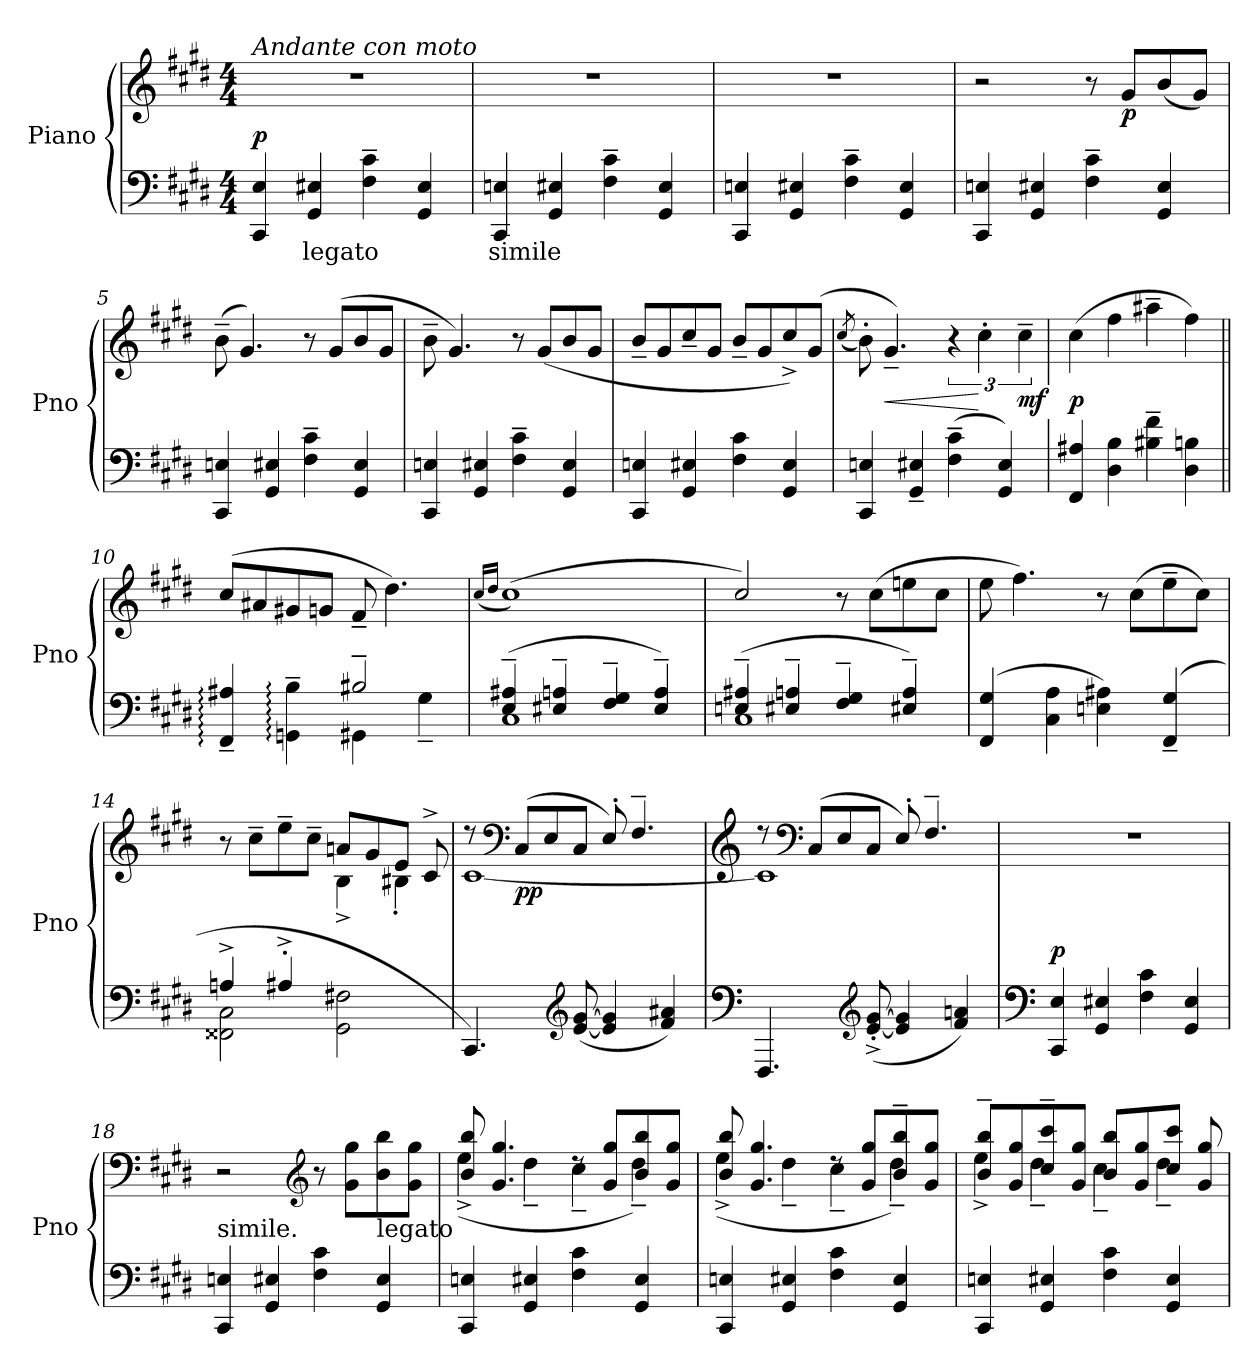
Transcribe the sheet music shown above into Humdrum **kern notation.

**kern	**text	**dynam	**kern	**dynam
*part2	*part2	*part2	*part1	*part1
*staff2	*staff2	*staff2	*staff1	*staff1
*I"Piano	*	*	*I"Piano	*
*I'Pno	*	*	*I'Pno	*
*clefF4	*	*	*clefG2	*
*k[f#c#g#d#]	*	*	*k[f#c#g#d#]	*
*M4/4	*	*	*M4/4	*
=1	=1	=1	=1	=1
!	!	!	!LO:TX:a:i:t=Andante con moto	!
!	!	!LO:DY:b	!	!
4CC#/ 4E/	.	p	1r	.
!	!LO:LY:b	!	!	!
4GG#/ 4E#X/	legato	.	.	.
4F#\~ 4c#\~	.	.	.	.
4GG#/ 4E#/	.	.	.	.
=2	=2	=2	=2	=2
!	!LO:LY:b	!	!	!
4CC#/ 4En/	simile	.	1r	.
4GG#/ 4E#X/	.	.	.	.
4F#\~ 4c#\~	.	.	.	.
4GG#/ 4E#/	.	.	.	.
=3	=3	=3	=3	=3
4CC#/ 4En/	.	.	1r	.
4GG#/ 4E#X/	.	.	.	.
4F#\~ 4c#\~	.	.	.	.
4GG#/ 4E#/	.	.	.	.
=4	=4	=4	=4	=4
4CC#/ 4En/	.	.	2r	.
4GG#/ 4E#X/	.	.	.	.
4F#\~ 4c#\~	.	.	8r	.
!	!	!	!	!LO:DY:b
.	.	.	8g#/L	p
4GG#/ 4E#/	.	.	(<8b/	.
.	.	.	8g#/J)	.
!!LO:LB:g=z
=5	=5	=5	=5	=5
4CC#/ 4En/	.	.	(>8b~\	.
.	.	.	4.g#/)	.
4GG#/ 4E#X/	.	.	.	.
4F#\~ 4c#\~	.	.	8r	.
.	.	.	(>8g#/L	.
4GG#/ 4E#/	.	.	8b/	.
.	.	.	8g#/J	.
=6	=6	=6	=6	=6
4CC#/ 4En/	.	.	8b~\	.
.	.	.	4.g#/)	.
4GG#/ 4E#X/	.	.	.	.
4F#\~ 4c#\~	.	.	8r	.
.	.	.	(<8g#/L	.
4GG#/ 4E#/	.	.	8b/	.
.	.	.	8g#/J	.
=7	=7	=7	=7	=7
4CC#/ 4En/	.	.	8b~/L	.
.	.	.	8g#/	.
4GG#/ 4E#X/	.	.	8cc#~/	.
.	.	.	8g#/J	.
4F#\ 4c#\	.	.	8b~/L	.
.	.	.	8g#/	.
4GG#/ 4E#/	.	.	8cc#^/)	.
.	.	.	(>8g#/J	.
=8	=8	=8	=8	=8
.	.	.	(<8qcc#/	.
4CC#/ 4En/	.	.	8b'\)	.
!	!	!	!	!LO:HP:b
.	.	.	4.g#~/)	<
4GG#/~ 4E#X/~	.	.	.	.
(>4F#\~ 4c#\~	.	.	6r	.
.	.	.	6cc#'\	[
4GG#/ 4E#/)	.	.	.	.
!	!	!	!	!LO:DY:b
.	.	.	6cc#~\	mf
!!LO:LB:g=z
=9	=9	=9	=9	=9
!	!	!	!	!LO:DY:b
4FF#/ 4A#X/	.	.	(>4cc#\	p
4D#\ 4B\	.	.	4ff#\	.
4B#X\~ 4f#\~	.	.	4aa#X~\	.
4D#\ 4Bn\	.	.	4ff#\)	.
=10||	=10||	=10||	=10||	=10||
*^	*	*	*	*
4FF#/:~ 4A#X/:~	4ryy	.	.	(>8cc#/L	.
.	.	.	.	8a#X/	.
4ryy	4GGn\:~ 4B\:~	.	.	8g#X/	.
.	.	.	.	8gn/J	.
2B#X:~/	4GG#X\	.	.	8f#~/	.
.	.	.	.	4.dd#\)	.
.	4G#~\	.	.	.	.
=11	=11	=11	=11	=11	=11
.	.	.	.	(<16qcc#/LL	.
.	.	.	.	16qdd#/JJ	.
(>4E/~ 4A#X/~	1C#	.	.	(>1cc#)	.
4E#X/~ 4An/~	.	.	.	.	.
4F#/~ 4G#/~	.	.	.	.	.
4E#/~ 4A/~)	.	.	.	.	.
!!LO:PB:g=z
=12	=12	=12	=12	=12	=12
(>4En/~ 4A#X/~	1C#	.	.	2cc#/)	.
4E#X/~ 4An/~	.	.	.	.	.
4F#/~ 4G#/~	.	.	.	8r	.
.	.	.	.	(>8cc#\L	.
4E#X/~ 4A/~)	.	.	.	8een\	.
.	.	.	.	8cc#\J	.
*v	*v	*	*	*	*
=13	=13	=13	=13	=13
(>4FF#/ 4G#/	.	.	8ee\	.
.	.	.	4.ff#\)	.
4C#\ 4A\	.	.	.	.
4En\ 4A#X\)	.	.	8r	.
.	.	.	(>8cc#\L	.
(>4FF#/~ 4G#/~	.	.	8ee~\	.
.	.	.	8cc#\J)	.
=14	=14	=14	=14	=14
*^	*	*	*^	*
4An^/	2FF##X\ 2C#\	.	.	8r	8ryy	.
.	.	.	.	4.ryy	8cc#~\L	.
4A#X'^/	.	.	.	.	8ee~\	.
.	.	.	.	.	8cc#~\J	.
2GG#\ 2F#X\	2ryy	.	.	8an/L	4B^\	.
.	.	.	.	8g#/	.	.
.	.	.	.	8e/J	4B#X'\	.
.	.	.	.	8c#^/	.	.
*v	*v	*	*	*	*	*
!!LO:LB:g=z	!!
=15	=15	=15	=15	=15	=15
4.CC#/)	.	.	8r	[1c#	.
*	*	*	*clefF4	*	*
!	!	!	!	!	!LO:DY:b
.	.	.	(>8C#/L	.	pp
.	.	.	8E/	.	.
*clefG2	*	*	*	*	*
(<[8e/ [8g#/	.	.	8C#/J	.	.
4e/] 4g#/]	.	.	8E'/)	.	.
.	.	.	4.F#~/	.	.
4f#/ 4a#X/)	.	.	.	.	.
=16	=16	=16	=16	=16	=16
*clefF4	*	*	*clefG2	*	*
4.FFF#/	.	.	8r	1c#]	.
*	*	*	*clefF4	*	*
.	.	.	(>8C#/L	.	.
.	.	.	8E/	.	.
*clefG2	*	*	*	*	*
(<[8e/'^ [8g#/'^	.	.	8C#/J	.	.
4e/] 4g#/]	.	.	8E'/)	.	.
.	.	.	4.F#~/	.	.
4f#/ 4an/)	.	.	.	.	.
*	*	*	*v	*v	*
=17	=17	=17	=17	=17
*clefF4	*	*	*	*
!	!	!LO:DY:b	!	!
4CC#/ 4E/	.	p	1r	.
4GG#/ 4E#X/	.	.	.	.
4F#\ 4c#\	.	.	.	.
4GG#/ 4E#/	.	.	.	.
=18	=18	=18	=18	=18
!LO:TX:a:t=simile.	!	!	!	!
4CC#/ 4En/	.	.	2r	.
4GG#/ 4E#X/	.	.	.	.
*	*	*	*clefG2	*
4F#\ 4c#\	.	.	8r	.
.	.	.	8g#\ 8gg#\L	.
!LO:TX:a:t=legato	!	!	!	!
4GG#/ 4E#/	.	.	8b\ 8bb\	.
.	.	.	8g#\ 8gg#\J	.
!!LO:LB:g=z
=19	=19	=19	=19	=19
*	*	*	*^	*
4CC#/ 4En/	.	.	8b/ 8bb/	(<4ee^\	.
.	.	.	4.g#/ 4.gg#/	.	.
4GG#/ 4E#X/	.	.	.	4dd#~\	.
4F#\ 4c#\	.	.	8rdd	4cc#~\	.
.	.	.	8g#/ 8gg#/L	.	.
4GG#/ 4E#/	.	.	8b/ 8bb/	4dd#~\)	.
.	.	.	8g#/ 8gg#/J	.	.
=20	=20	=20	=20	=20	=20
4CC#/ 4En/	.	.	8b/ 8bb/	(<4ee^\	.
.	.	.	4.g#/ 4.gg#/	.	.
4GG#/ 4E#X/	.	.	.	4dd#~\	.
4F#\ 4c#\	.	.	8rdd	4cc#~\	.
.	.	.	8g#/ 8gg#/L	.	.
4GG#/ 4E#/	.	.	8b/~ 8bb/~	4dd#~\)	.
.	.	.	8g#/ 8gg#/J	.	.
=21	=21	=21	=21	=21	=21
4CC#/ 4En/	.	.	8b/~ 8bb/~L	4ee^\	.
.	.	.	8g#/ 8gg#/	.	.
4GG#/ 4E#X/	.	.	8cc#/~ 8ccc#/~	4dd#~\	.
.	.	.	8g#/ 8gg#/J	.	.
4F#\ 4c#\	.	.	8b/ 8bb/L	4cc#~\	.
.	.	.	8g#/ 8gg#/	.	.
4GG#/ 4E#/	.	.	8cc#/ 8ccc#/J	4dd#~\	.
.	.	.	8g#/ 8gg#/	.	.
*	*	*	*v	*v	*
=	=	=	=	=
*-	*-	*-	*-	*-
